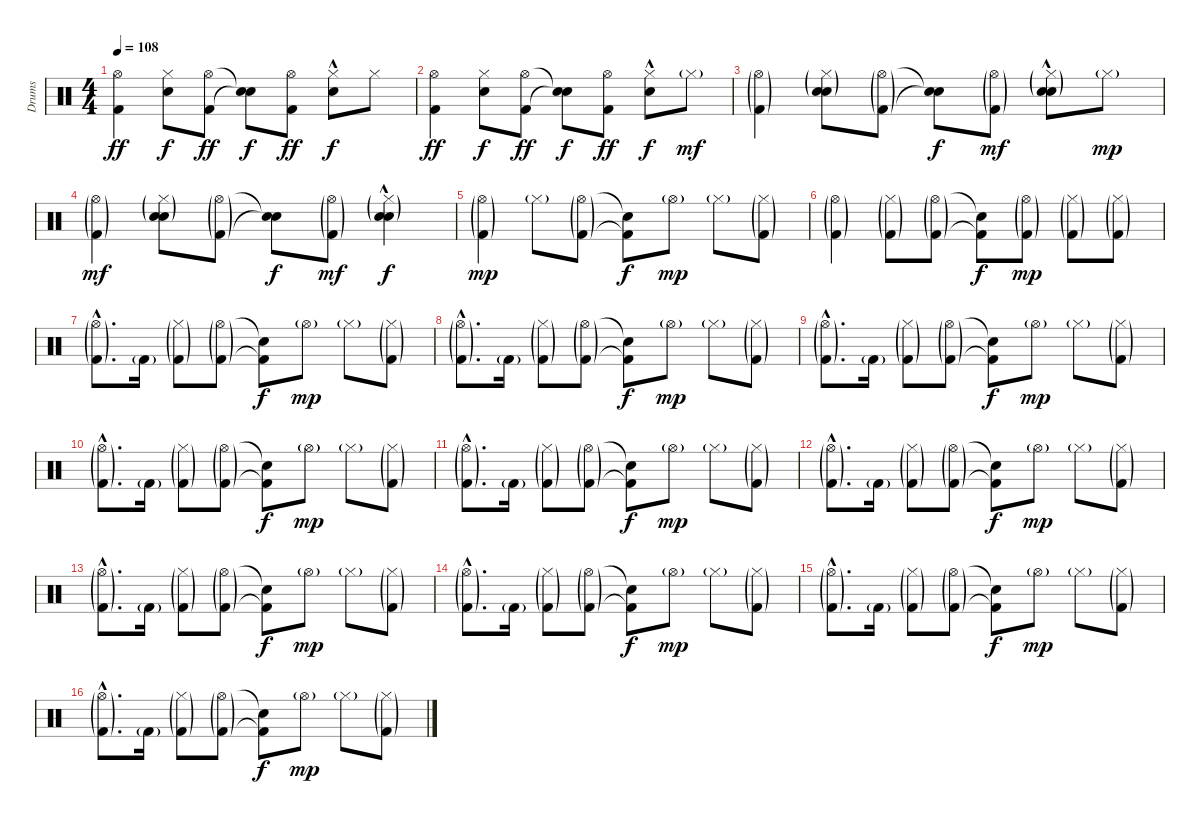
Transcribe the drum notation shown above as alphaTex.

\track ("Drums" "Drums") {instrument percussion}
\staff {score}
\articulation defaults
\ts (4 4)
\tempo 108
\clef neutral
\ks c
("Hi-Hat (open)" "Kick (hit) 2").4{dy ff} ("Hi-Hat (closed)" "Electric Snare (hit)").8{dy f} ("Hi-Hat (open)" "Kick (hit) 2").8{dy ff} ("Snare (hit)"{t} "Snare (hit)"{t}).8{dy f} ("Hi-Hat (open)" "Kick (hit) 2").8{dy ff} ("Hi-Hat (closed)" "Electric Snare (hit)"{hac}).8{dy f} "Hi-Hat (closed)".8 |
("Hi-Hat (open)" "Kick (hit) 2").4{dy ff} ("Hi-Hat (closed)" "Electric Snare (hit)").8{dy f} ("Hi-Hat (open)" "Kick (hit) 2").8{dy ff} ("Snare (hit)"{t} "Snare (hit)"{t}).8{dy f} ("Hi-Hat (open)" "Kick (hit) 2").8{dy ff} ("Hi-Hat (closed)" "Electric Snare (hit)"{hac}).8{dy f} "Hi-Hat (closed)"{g}.8{dy mf} |
("Hi-Hat (open)"{g} "Kick (hit) 2"{g}).4 ("Hi-Hat (closed)"{g} "Electric Snare (hit)"{g} "Snare (hit) 2"{g}).8 ("Hi-Hat (open)"{g} "Kick (hit) 2"{g}).8 ("Snare (hit)"{t} "Snare (hit)"{t}).8{dy f} ("Hi-Hat (open)"{g} "Kick (hit) 2"{g}).8{dy mf} ("Hi-Hat (closed)"{g} "Electric Snare (hit)"{g hac} "Snare (hit) 2"{g hac}).8 "Hi-Hat (closed)"{g}.8{dy mp} |
("Hi-Hat (open)"{g} "Kick (hit) 2"{g}).4{dy mf} ("Hi-Hat (closed)"{g} "Electric Snare (hit)"{g} "Snare (hit) 2"{g}).8 ("Hi-Hat (open)"{g} "Kick (hit) 2"{g}).8 ("Snare (hit)"{t} "Snare (hit)"{t}).8{dy f} ("Hi-Hat (open)"{g} "Kick (hit) 2"{g}).8{dy mf} ("Hi-Hat (closed)"{g hac} "Electric Snare (hit)"{g hac} "Snare (hit) 2"{g hac}).4{dy f} |
("Hi-Hat (open)"{g} "Kick (hit) 2"{g}).4{dy mp} "Hi-Hat (closed)"{g}.8 ("Hi-Hat (open)"{g} "Kick (hit) 2"{g}).8 ("Snare (hit)"{t} "Kick (hit) 2"{t}).8{dy f} "Hi-Hat (open)"{g}.8{dy mp} "Hi-Hat (closed)"{g}.8 ("Hi-Hat (closed)"{g} "Kick (hit) 2"{g}).8 |
("Hi-Hat (open)"{g} "Kick (hit) 2"{g}).4 ("Hi-Hat (closed)"{g} "Kick (hit) 2"{g}).8 ("Hi-Hat (open)"{g} "Kick (hit) 2"{g}).8 ("Snare (hit)"{t} "Kick (hit) 2"{t}).8{dy f} ("Hi-Hat (open)"{g} "Kick (hit) 2"{g}).8{dy mp} ("Hi-Hat (closed)"{g} "Kick (hit) 2"{g}).8 ("Hi-Hat (closed)"{g} "Kick (hit) 2"{g}).8 |
("Hi-Hat (open)"{g hac} "Kick (hit) 2"{g hac}).8{d} "Kick (hit) 2"{g}.16 ("Hi-Hat (closed)"{g} "Kick (hit) 2"{g}).8 ("Hi-Hat (open)"{g} "Kick (hit) 2"{g}).8 ("Snare (hit)"{t} "Kick (hit) 2"{t}).8{dy f} "Hi-Hat (open)"{g}.8{dy mp} "Hi-Hat (closed)"{g}.8 ("Hi-Hat (closed)"{g} "Kick (hit) 2"{g}).8 |
("Hi-Hat (open)"{g hac} "Kick (hit) 2"{g hac}).8{d} "Kick (hit) 2"{g}.16 ("Hi-Hat (closed)"{g} "Kick (hit) 2"{g}).8 ("Hi-Hat (open)"{g} "Kick (hit) 2"{g}).8 ("Snare (hit)"{t} "Kick (hit) 2"{t}).8{dy f} "Hi-Hat (open)"{g}.8{dy mp} "Hi-Hat (closed)"{g}.8 ("Hi-Hat (closed)"{g} "Kick (hit) 2"{g}).8 |
("Hi-Hat (open)"{g hac} "Kick (hit) 2"{g hac}).8{d} "Kick (hit) 2"{g}.16 ("Hi-Hat (closed)"{g} "Kick (hit) 2"{g}).8 ("Hi-Hat (open)"{g} "Kick (hit) 2"{g}).8 ("Snare (hit)"{t} "Kick (hit) 2"{t}).8{dy f} "Hi-Hat (open)"{g}.8{dy mp} "Hi-Hat (closed)"{g}.8 ("Hi-Hat (closed)"{g} "Kick (hit) 2"{g}).8 |
("Hi-Hat (open)"{g hac} "Kick (hit) 2"{g hac}).8{d} "Kick (hit) 2"{g}.16 ("Hi-Hat (closed)"{g} "Kick (hit) 2"{g}).8 ("Hi-Hat (open)"{g} "Kick (hit) 2"{g}).8 ("Snare (hit)"{t} "Kick (hit) 2"{t}).8{dy f} "Hi-Hat (open)"{g}.8{dy mp} "Hi-Hat (closed)"{g}.8 ("Hi-Hat (closed)"{g} "Kick (hit) 2"{g}).8 |
("Hi-Hat (open)"{g hac} "Kick (hit) 2"{g hac}).8{d} "Kick (hit) 2"{g}.16 ("Hi-Hat (closed)"{g} "Kick (hit) 2"{g}).8 ("Hi-Hat (open)"{g} "Kick (hit) 2"{g}).8 ("Snare (hit)"{t} "Kick (hit) 2"{t}).8{dy f} "Hi-Hat (open)"{g}.8{dy mp} "Hi-Hat (closed)"{g}.8 ("Hi-Hat (closed)"{g} "Kick (hit) 2"{g}).8 |
("Hi-Hat (open)"{g hac} "Kick (hit) 2"{g hac}).8{d} "Kick (hit) 2"{g}.16 ("Hi-Hat (closed)"{g} "Kick (hit) 2"{g}).8 ("Hi-Hat (open)"{g} "Kick (hit) 2"{g}).8 ("Snare (hit)"{t} "Kick (hit) 2"{t}).8{dy f} "Hi-Hat (open)"{g}.8{dy mp} "Hi-Hat (closed)"{g}.8 ("Hi-Hat (closed)"{g} "Kick (hit) 2"{g}).8 |
("Hi-Hat (open)"{g hac} "Kick (hit) 2"{g hac}).8{d} "Kick (hit) 2"{g}.16 ("Hi-Hat (closed)"{g} "Kick (hit) 2"{g}).8 ("Hi-Hat (open)"{g} "Kick (hit) 2"{g}).8 ("Snare (hit)"{t} "Kick (hit) 2"{t}).8{dy f} "Hi-Hat (open)"{g}.8{dy mp} "Hi-Hat (closed)"{g}.8 ("Hi-Hat (closed)"{g} "Kick (hit) 2"{g}).8 |
("Hi-Hat (open)"{g hac} "Kick (hit) 2"{g hac}).8{d} "Kick (hit) 2"{g}.16 ("Hi-Hat (closed)"{g} "Kick (hit) 2"{g}).8 ("Hi-Hat (open)"{g} "Kick (hit) 2"{g}).8 ("Snare (hit)"{t} "Kick (hit) 2"{t}).8{dy f} "Hi-Hat (open)"{g}.8{dy mp} "Hi-Hat (closed)"{g}.8 ("Hi-Hat (closed)"{g} "Kick (hit) 2"{g}).8 |
("Hi-Hat (open)"{g hac} "Kick (hit) 2"{g hac}).8{d} "Kick (hit) 2"{g}.16 ("Hi-Hat (closed)"{g} "Kick (hit) 2"{g}).8 ("Hi-Hat (open)"{g} "Kick (hit) 2"{g}).8 ("Snare (hit)"{t} "Kick (hit) 2"{t}).8{dy f} "Hi-Hat (open)"{g}.8{dy mp} "Hi-Hat (closed)"{g}.8 ("Hi-Hat (closed)"{g} "Kick (hit) 2"{g}).8 |
("Hi-Hat (open)"{g hac} "Kick (hit) 2"{g hac}).8{d} "Kick (hit) 2"{g}.16 ("Hi-Hat (closed)"{g} "Kick (hit) 2"{g}).8 ("Hi-Hat (open)"{g} "Kick (hit) 2"{g}).8 ("Snare (hit)"{t} "Kick (hit) 2"{t}).8{dy f} "Hi-Hat (open)"{g}.8{dy mp} "Hi-Hat (closed)"{g}.8 ("Hi-Hat (closed)"{g} "Kick (hit) 2"{g}).8
